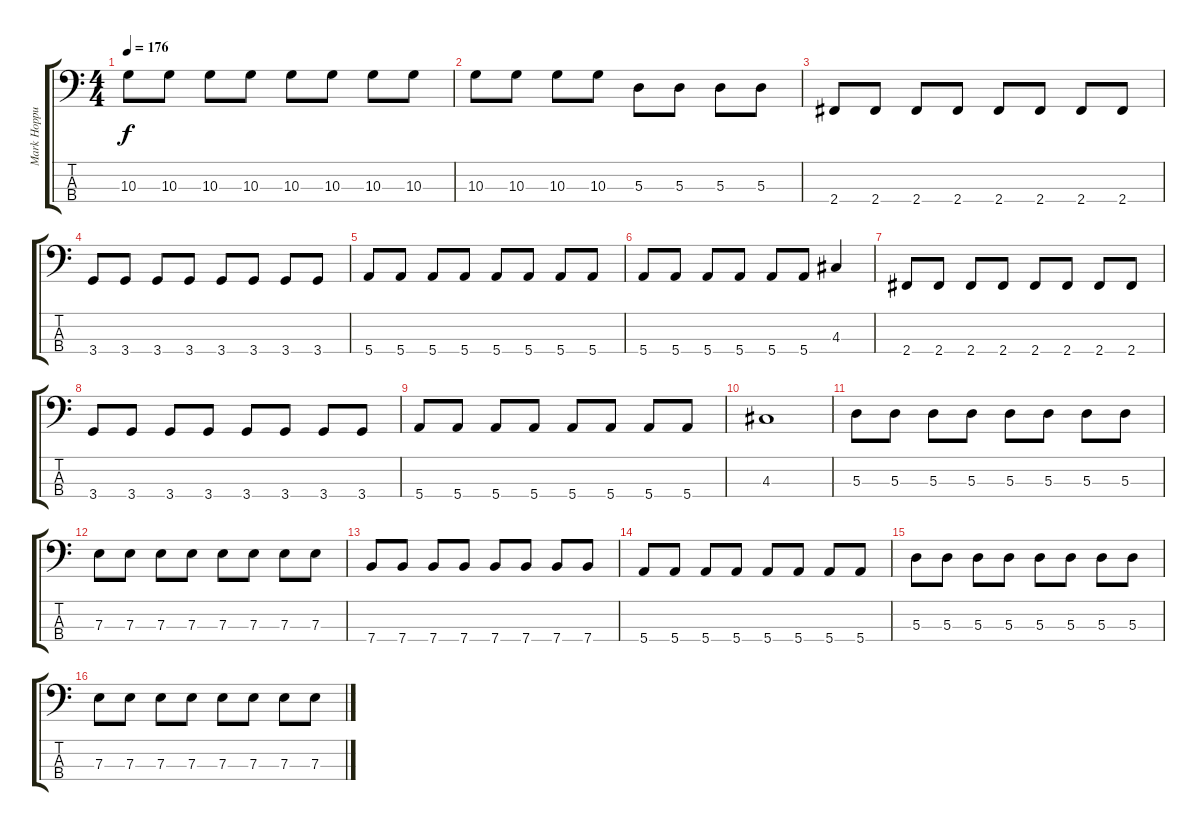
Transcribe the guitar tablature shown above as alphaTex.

\track ("Mark Hoppus - Bass" "Mark Hoppu") {instrument electricbasspick}
\staff {score tabs}
\tuning (G2 D2 A1 E1) {hide}
\ts (4 4)
\tempo 176
\clef f4
\ks c
10.3.8{dy f} 10.3.8 10.3.8 10.3.8 10.3.8 10.3.8 10.3.8 10.3.8 |
10.3.8 10.3.8 10.3.8 10.3.8 5.3.8 5.3.8 5.3.8 5.3.8 |
2.4.8 2.4.8 2.4.8 2.4.8 2.4.8 2.4.8 2.4.8 2.4.8 |
3.4.8 3.4.8 3.4.8 3.4.8 3.4.8 3.4.8 3.4.8 3.4.8 |
5.4.8 5.4.8 5.4.8 5.4.8 5.4.8 5.4.8 5.4.8 5.4.8 |
5.4.8 5.4.8 5.4.8 5.4.8 5.4.8 5.4.8 4.3.4 |
2.4.8 2.4.8 2.4.8 2.4.8 2.4.8 2.4.8 2.4.8 2.4.8 |
3.4.8 3.4.8 3.4.8 3.4.8 3.4.8 3.4.8 3.4.8 3.4.8 |
5.4.8 5.4.8 5.4.8 5.4.8 5.4.8 5.4.8 5.4.8 5.4.8 |
4.3.1 |
5.3.8 5.3.8 5.3.8 5.3.8 5.3.8 5.3.8 5.3.8 5.3.8 |
7.3.8 7.3.8 7.3.8 7.3.8 7.3.8 7.3.8 7.3.8 7.3.8 |
7.4.8 7.4.8 7.4.8 7.4.8 7.4.8 7.4.8 7.4.8 7.4.8 |
5.4.8 5.4.8 5.4.8 5.4.8 5.4.8 5.4.8 5.4.8 5.4.8 |
5.3.8 5.3.8 5.3.8 5.3.8 5.3.8 5.3.8 5.3.8 5.3.8 |
7.3.8 7.3.8 7.3.8 7.3.8 7.3.8 7.3.8 7.3.8 7.3.8
